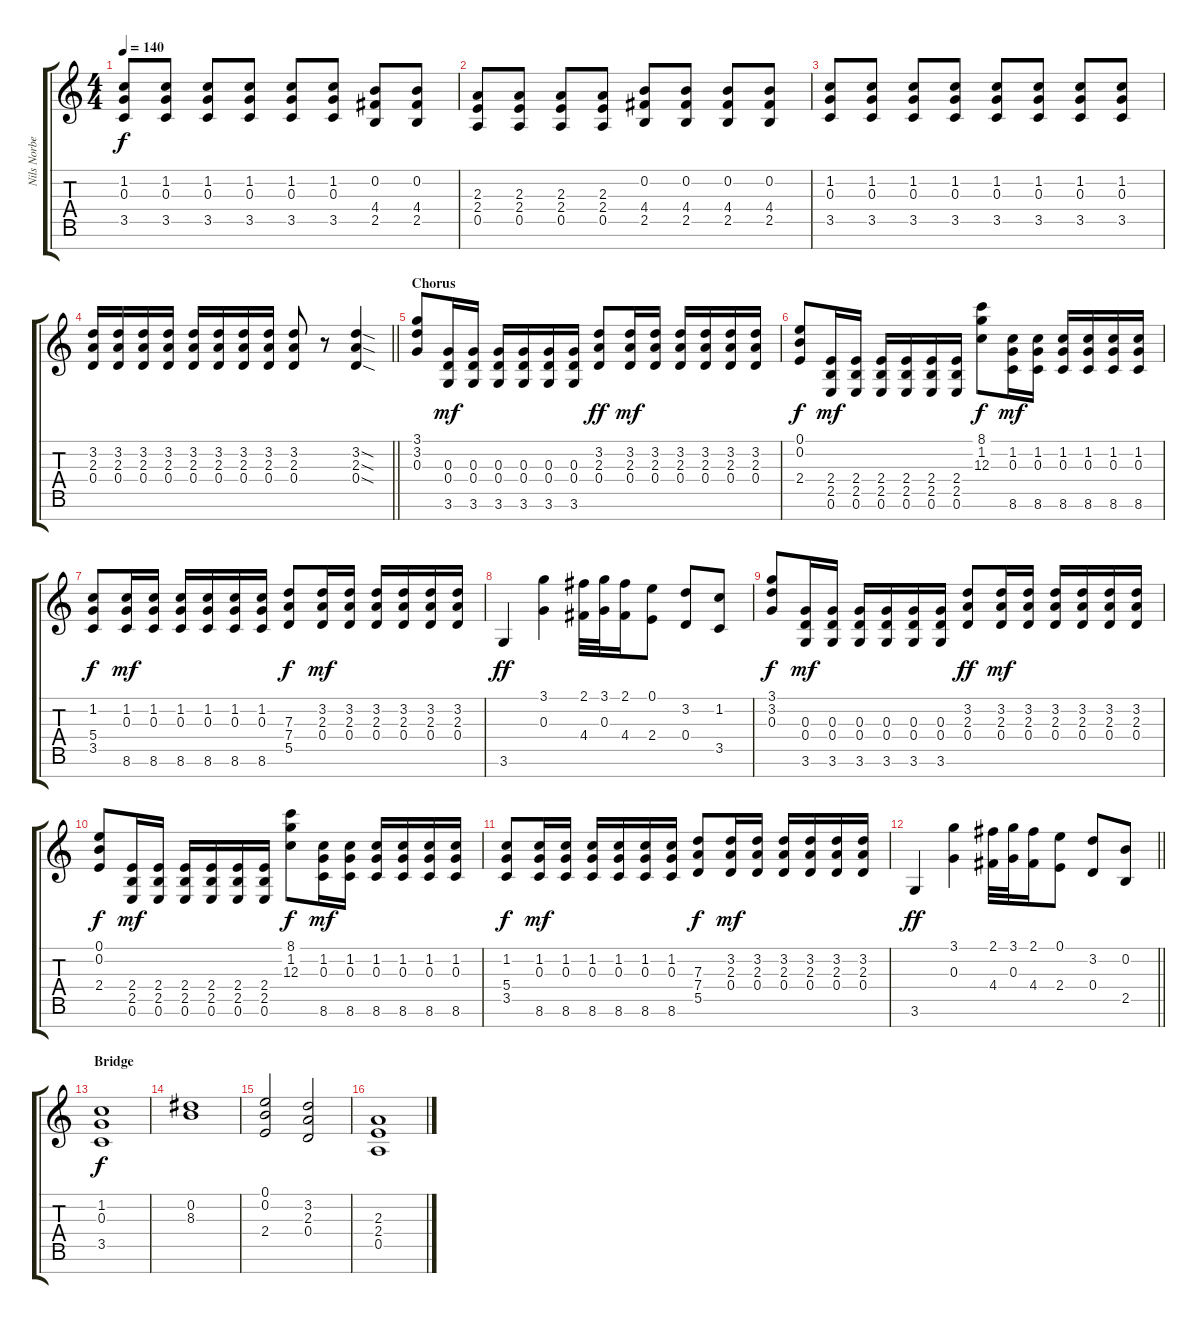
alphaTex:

\track ("Nils Norberg" "Nils Norbe") {instrument distortionguitar}
\staff {score tabs}
\tuning (E4 B3 G3 D3 A2 E2 B1) {hide}
\ts (4 4)
\tempo 140
\clef g2
\ks c
(1.2 0.3 3.5).8{dy f} (1.2 0.3 3.5).8 (1.2 0.3 3.5).8 (1.2 0.3 3.5).8 (1.2 0.3 3.5).8 (1.2 0.3 3.5).8 (0.2 4.4 2.5).8 (0.2 4.4 2.5).8 |
(2.3 2.4 0.5).8 (2.3 2.4 0.5).8 (2.3 2.4 0.5).8 (2.3 2.4 0.5).8 (0.2 4.4 2.5).8 (0.2 4.4 2.5).8 (0.2 4.4 2.5).8 (0.2 4.4 2.5).8 |
(1.2 0.3 3.5).8 (1.2 0.3 3.5).8 (1.2 0.3 3.5).8 (1.2 0.3 3.5).8 (1.2 0.3 3.5).8 (1.2 0.3 3.5).8 (1.2 0.3 3.5).8 (1.2 0.3 3.5).8 |
\barLineRight lightlight
(3.2 2.3 0.4).16 (3.2 2.3 0.4).16 (3.2 2.3 0.4).16 (3.2 2.3 0.4).16 (3.2 2.3 0.4).16 (3.2 2.3 0.4).16 (3.2 2.3 0.4).16 (3.2 2.3 0.4).16 (3.2 2.3 0.4).8 r.8 (3.2{sod} 2.3{sod} 0.4{sod}).4 |
\section ("" "Chorus")
(3.1 3.2 0.3).8 (0.3 0.4 3.6).16{dy mf} (0.3 0.4 3.6).16 (0.3 0.4 3.6).16 (0.3 0.4 3.6).16 (0.3 0.4 3.6).16 (0.3 0.4 3.6).16 (3.2 2.3 0.4).8{dy ff} (3.2 2.3 0.4).16{dy mf} (3.2 2.3 0.4).16 (3.2 2.3 0.4).16 (3.2 2.3 0.4).16 (3.2 2.3 0.4).16 (3.2 2.3 0.4).16 |
(0.1 0.2 2.4).8{dy f} (2.4 2.5 0.6).16{dy mf} (2.4 2.5 0.6).16 (2.4 2.5 0.6).16 (2.4 2.5 0.6).16 (2.4 2.5 0.6).16 (2.4 2.5 0.6).16 (8.1 1.2 12.3).8{dy f} (1.2 0.3 8.6).16{dy mf} (1.2 0.3 8.6).16 (1.2 0.3 8.6).16 (1.2 0.3 8.6).16 (1.2 0.3 8.6).16 (1.2 0.3 8.6).16 |
(1.2 5.4 3.5).8{dy f} (1.2 0.3 8.6).16{dy mf} (1.2 0.3 8.6).16 (1.2 0.3 8.6).16 (1.2 0.3 8.6).16 (1.2 0.3 8.6).16 (1.2 0.3 8.6).16 (7.3 7.4 5.5).8{dy f} (3.2 2.3 0.4).16{dy mf} (3.2 2.3 0.4).16 (3.2 2.3 0.4).16 (3.2 2.3 0.4).16 (3.2 2.3 0.4).16 (3.2 2.3 0.4).16 |
3.6.4{dy ff} (3.1 0.3).4 (2.1 4.4).32 (3.1 0.3).32 (2.1 4.4).16 (0.1 2.4).8 (3.2 0.4).8 (1.2 3.5).8 |
(3.1 3.2 0.3).8{dy f} (0.3 0.4 3.6).16{dy mf} (0.3 0.4 3.6).16 (0.3 0.4 3.6).16 (0.3 0.4 3.6).16 (0.3 0.4 3.6).16 (0.3 0.4 3.6).16 (3.2 2.3 0.4).8{dy ff} (3.2 2.3 0.4).16{dy mf} (3.2 2.3 0.4).16 (3.2 2.3 0.4).16 (3.2 2.3 0.4).16 (3.2 2.3 0.4).16 (3.2 2.3 0.4).16 |
(0.1 0.2 2.4).8{dy f} (2.4 2.5 0.6).16{dy mf} (2.4 2.5 0.6).16 (2.4 2.5 0.6).16 (2.4 2.5 0.6).16 (2.4 2.5 0.6).16 (2.4 2.5 0.6).16 (8.1 1.2 12.3).8{dy f} (1.2 0.3 8.6).16{dy mf} (1.2 0.3 8.6).16 (1.2 0.3 8.6).16 (1.2 0.3 8.6).16 (1.2 0.3 8.6).16 (1.2 0.3 8.6).16 |
(1.2 5.4 3.5).8{dy f} (1.2 0.3 8.6).16{dy mf} (1.2 0.3 8.6).16 (1.2 0.3 8.6).16 (1.2 0.3 8.6).16 (1.2 0.3 8.6).16 (1.2 0.3 8.6).16 (7.3 7.4 5.5).8{dy f} (3.2 2.3 0.4).16{dy mf} (3.2 2.3 0.4).16 (3.2 2.3 0.4).16 (3.2 2.3 0.4).16 (3.2 2.3 0.4).16 (3.2 2.3 0.4).16 |
\barLineRight lightlight
3.6.4{dy ff} (3.1 0.3).4 (2.1 4.4).32 (3.1 0.3).32 (2.1 4.4).16 (0.1 2.4).8 (3.2 0.4).8 (0.2 2.5).8 |
\section ("" "Bridge")
(1.2 0.3 3.5).1{dy f} |
(0.2 8.3).1 |
(0.1 0.2 2.4).2 (3.2 2.3 0.4).2 |
(2.3 2.4 0.5).1{volume 4}
